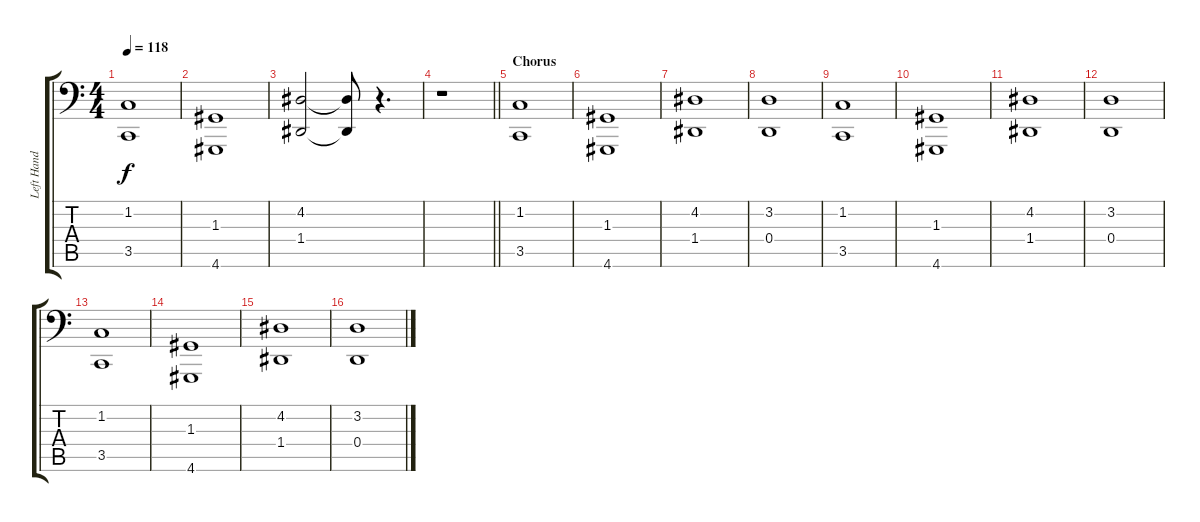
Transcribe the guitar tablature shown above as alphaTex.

\track ("Left Hand" "Left Hand") {instrument acousticgrandpiano}
\staff {score tabs}
\tuning (E3 B2 G2 D2 A1 E1) {hide}
\ts (4 4)
\tempo 118
\clef f4
\ks c
(1.2 3.5).1{dy f} |
(1.3 4.6).1 |
(4.2 1.4).2 (4.2{t} 1.4{t}).8 r.4{d} |
\barLineRight lightlight
r.1 |
\section ("" "Chorus")
(1.2 3.5).1 |
(1.3 4.6).1 |
(4.2 1.4).1 |
(3.2 0.4).1 |
(1.2 3.5).1 |
(1.3 4.6).1 |
(4.2 1.4).1 |
(3.2 0.4).1 |
(1.2 3.5).1 |
(1.3 4.6).1 |
(4.2 1.4).1 |
(3.2 0.4).1
